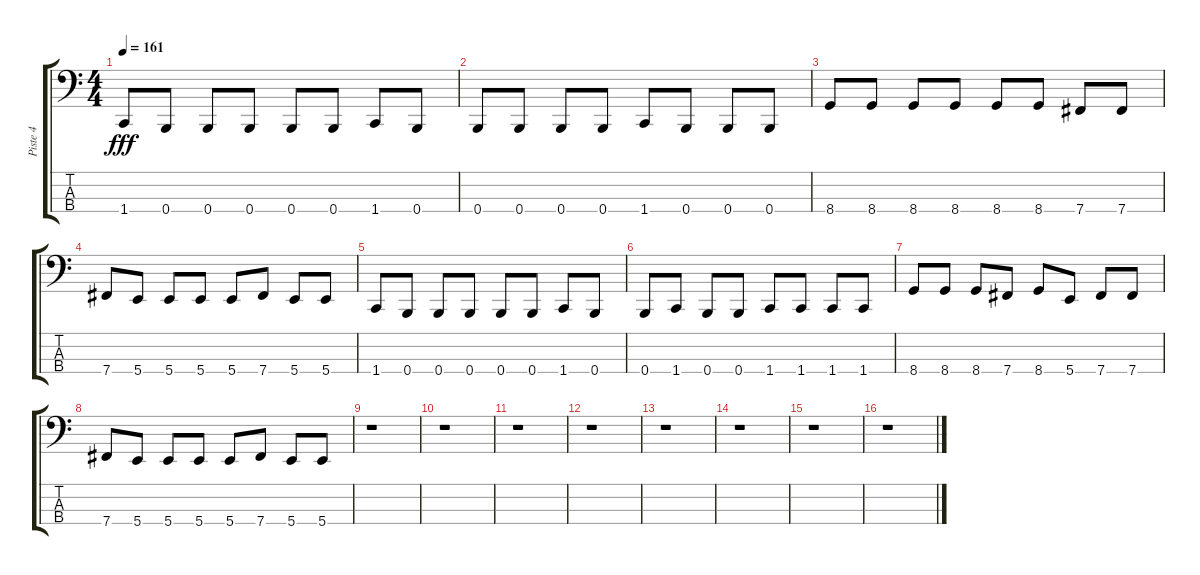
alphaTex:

\track ("Piste 4" "Piste 4") {instrument electricbassfinger}
\staff {score tabs}
\tuning (E2 B1 Gb1 B0) {hide}
\ts (4 4)
\tempo 161
\clef f4
\ks c
1.4.8{dy fff} 0.4.8 0.4.8 0.4.8 0.4.8 0.4.8 1.4.8 0.4.8 |
0.4.8 0.4.8 0.4.8 0.4.8 1.4.8 0.4.8 0.4.8 0.4.8 |
8.4.8 8.4.8 8.4.8 8.4.8 8.4.8 8.4.8 7.4.8 7.4.8 |
7.4.8 5.4.8 5.4.8 5.4.8 5.4.8 7.4.8 5.4.8 5.4.8 |
1.4.8 0.4.8 0.4.8 0.4.8 0.4.8 0.4.8 1.4.8 0.4.8 |
0.4.8 1.4.8 0.4.8 0.4.8 1.4.8 1.4.8 1.4.8 1.4.8 |
8.4.8 8.4.8 8.4.8 7.4.8 8.4.8 5.4.8 7.4.8 7.4.8 |
7.4.8 5.4.8 5.4.8 5.4.8 5.4.8 7.4.8 5.4.8 5.4.8 |
r.1 |
r.1 |
r.1 |
r.1 |
r.1 |
r.1 |
r.1 |
r.1
